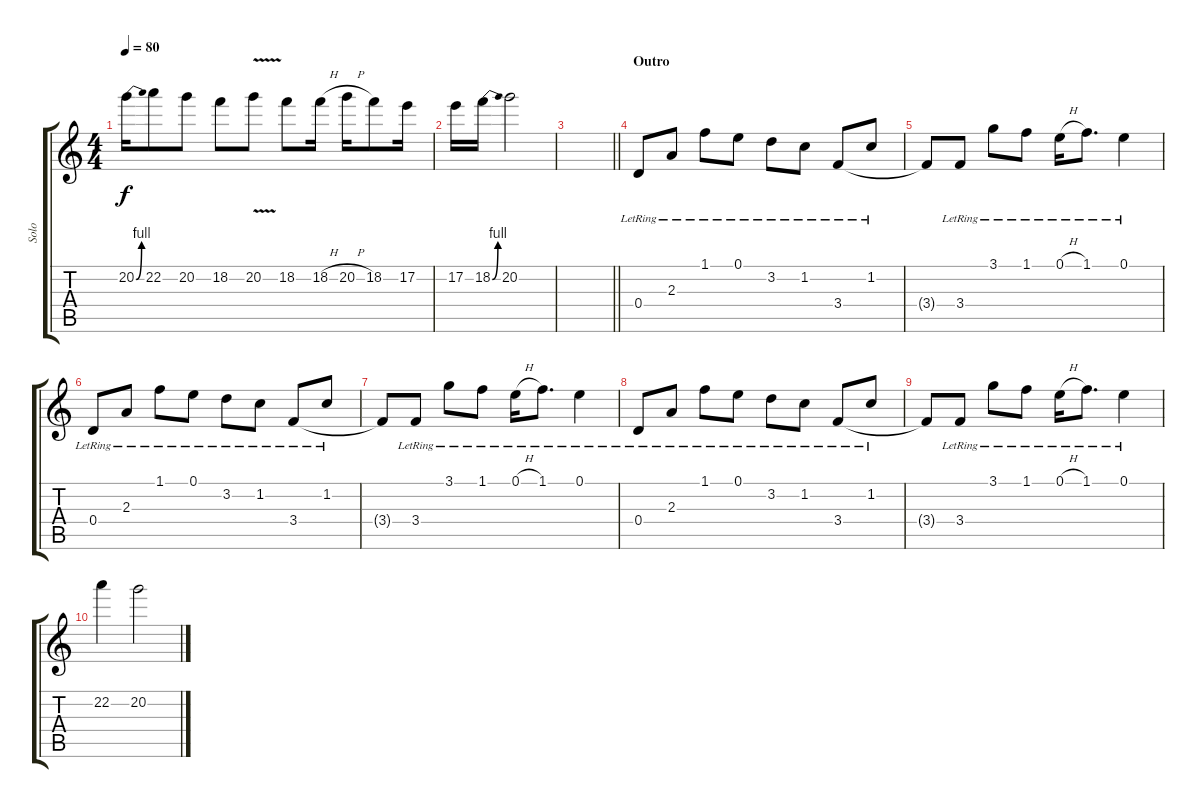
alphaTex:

\track ("Solo" "Solo") {instrument overdrivenguitar}
\staff {score tabs}
\tuning (E4 B3 G3 D3 A2 E2) {hide}
\ts (4 4)
\tempo 80
\clef g2
\ks c
20.2{be (bend 0 0 60 4)}.16{dy f} 22.2.8 20.2.8 18.2.8 20.2{v}.8 18.2.8 18.2{h}.16 20.2{h}.16 18.2.8 17.2.16 |
17.2.16 18.2{be (bend 0 0 60 4)}.16 20.2.2 |
\barLineRight lightlight
|
\section ("" "Outro")
0.4{lr}.8{volume 12 instrument acousticguitarsteel} 2.3{lr}.8 1.1{lr}.8 0.1{lr}.8 3.2{lr}.8 1.2{lr}.8 3.4{lr}.8 1.2{lr}.8 |
3.4{t}.8 3.4{lr}.8 3.1{lr}.8 1.1{lr}.8 0.1{h lr}.16 1.1{lr}.8{d} 0.1{lr}.4 |
0.4{lr}.8 2.3{lr}.8 1.1{lr}.8 0.1{lr}.8 3.2{lr}.8 1.2{lr}.8 3.4{lr}.8 1.2{lr}.8 |
3.4{t}.8 3.4{lr}.8 3.1{lr}.8 1.1{lr}.8 0.1{h lr}.16 1.1{lr}.8{d} 0.1{lr}.4 |
0.4{lr}.8 2.3{lr}.8 1.1{lr}.8 0.1{lr}.8 3.2{lr}.8 1.2{lr}.8 3.4{lr}.8 1.2{lr}.8 |
3.4{t}.8 3.4{lr}.8 3.1{lr}.8 1.1{lr}.8 0.1{h lr}.16 1.1{lr}.8{d} 0.1{lr}.4 |
22.2.4{volume 16 instrument overdrivenguitar} 20.2.2
